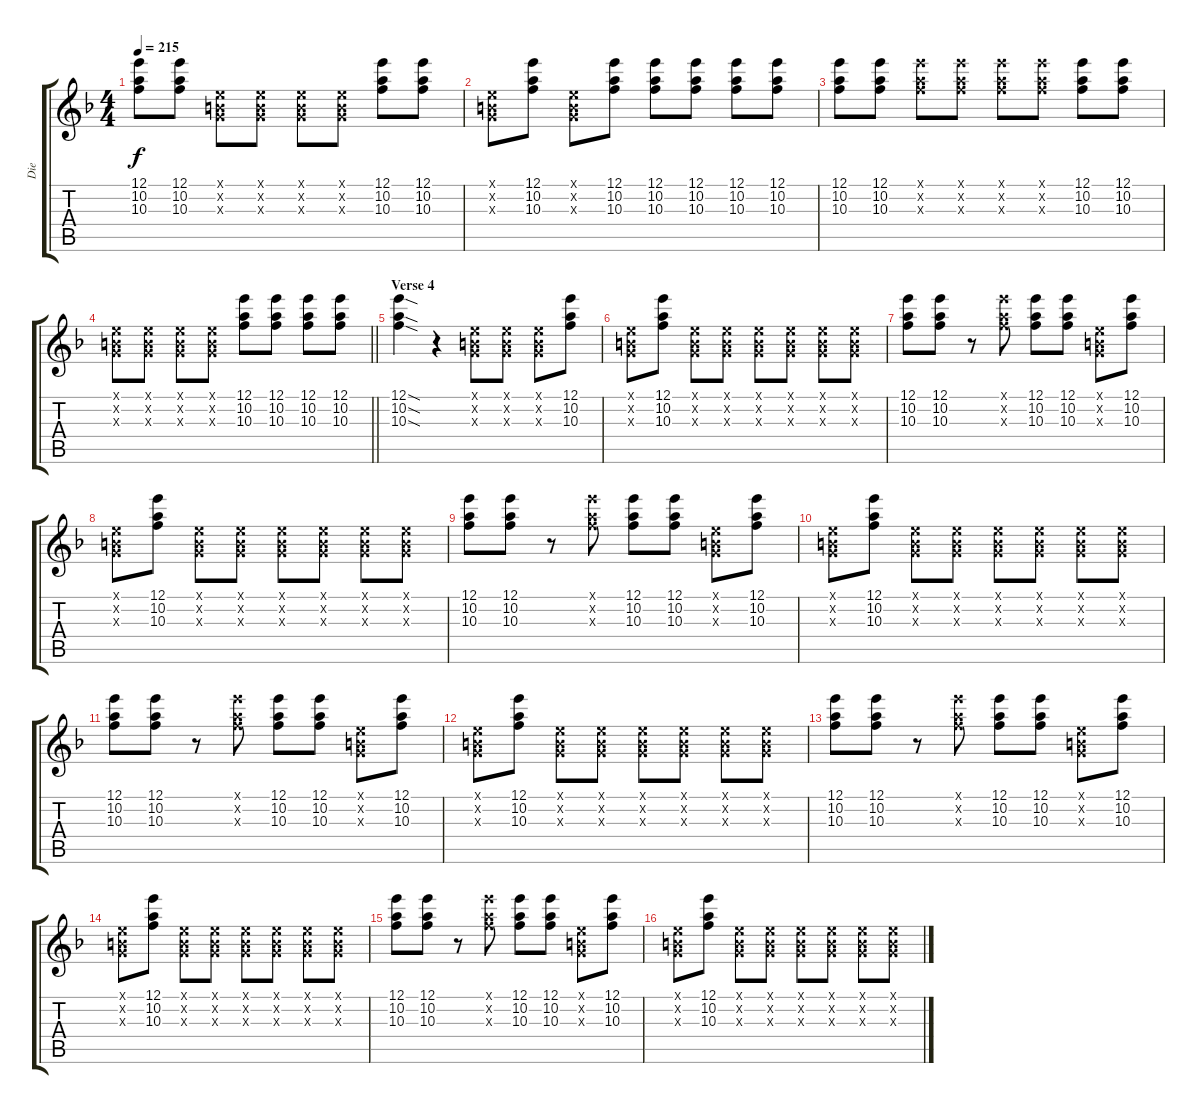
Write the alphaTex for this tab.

\track ("Die" "Die") {instrument distortionguitar}
\staff {score tabs}
\tuning (E4 B3 G3 D3 A2 D2) {hide}
\ts (4 4)
\tempo 215
\clef g2
\ks f
(12.1 10.2 10.3).8{dy f} (12.1 10.2 10.3).8 (0.1{x} 0.2{x} 0.3{x}).8 (0.1{x} 0.2{x} 0.3{x}).8 (0.1{x} 0.2{x} 0.3{x}).8 (0.1{x} 0.2{x} 0.3{x}).8 (12.1 10.2 10.3).8 (12.1 10.2 10.3).8 |
(0.1{x} 0.2{x} 0.3{x}).8 (12.1 10.2 10.3).8 (0.1{x} 0.2{x} 0.3{x}).8 (12.1 10.2 10.3).8 (12.1 10.2 10.3).8 (12.1 10.2 10.3).8 (12.1 10.2 10.3).8 (12.1 10.2 10.3).8 |
(12.1 10.2 10.3).8 (12.1 10.2 10.3).8 (12.1{x} 10.2{x} 10.3{x}).8 (12.1{x} 10.2{x} 10.3{x}).8 (12.1{x} 10.2{x} 10.3{x}).8 (12.1{x} 10.2{x} 10.3{x}).8 (12.1 10.2 10.3).8 (12.1 10.2 10.3).8 |
\barLineRight lightlight
(0.1{x} 0.2{x} 0.3{x}).8 (0.1{x} 0.2{x} 0.3{x}).8 (0.1{x} 0.2{x} 0.3{x}).8 (0.1{x} 0.2{x} 0.3{x}).8 (12.1 10.2 10.3).8 (12.1 10.2 10.3).8 (12.1 10.2 10.3).8 (12.1 10.2 10.3).8 |
\section ("" "Verse 4")
(12.1{sod} 10.2{sod} 10.3{sod}).4 r.4 (0.1{x} 0.2{x} 0.3{x}).8 (0.1{x} 0.2{x} 0.3{x}).8 (0.1{x} 0.2{x} 0.3{x}).8 (12.1 10.2 10.3).8 |
(0.1{x} 0.2{x} 0.3{x}).8 (12.1 10.2 10.3).8 (0.1{x} 0.2{x} 0.3{x}).8 (0.1{x} 0.2{x} 0.3{x}).8 (0.1{x} 0.2{x} 0.3{x}).8 (0.1{x} 0.2{x} 0.3{x}).8 (0.1{x} 0.2{x} 0.3{x}).8 (0.1{x} 0.2{x} 0.3{x}).8 |
(12.1 10.2 10.3).8 (12.1 10.2 10.3).8 r.8 (12.1{x} 10.2{x} 10.3{x}).8 (12.1 10.2 10.3).8 (12.1 10.2 10.3).8 (0.1{x} 0.2{x} 0.3{x}).8 (12.1 10.2 10.3).8 |
(0.1{x} 0.2{x} 0.3{x}).8 (12.1 10.2 10.3).8 (0.1{x} 0.2{x} 0.3{x}).8 (0.1{x} 0.2{x} 0.3{x}).8 (0.1{x} 0.2{x} 0.3{x}).8 (0.1{x} 0.2{x} 0.3{x}).8 (0.1{x} 0.2{x} 0.3{x}).8 (0.1{x} 0.2{x} 0.3{x}).8 |
(12.1 10.2 10.3).8 (12.1 10.2 10.3).8 r.8 (12.1{x} 10.2{x} 10.3{x}).8 (12.1 10.2 10.3).8 (12.1 10.2 10.3).8 (0.1{x} 0.2{x} 0.3{x}).8 (12.1 10.2 10.3).8 |
(0.1{x} 0.2{x} 0.3{x}).8 (12.1 10.2 10.3).8 (0.1{x} 0.2{x} 0.3{x}).8 (0.1{x} 0.2{x} 0.3{x}).8 (0.1{x} 0.2{x} 0.3{x}).8 (0.1{x} 0.2{x} 0.3{x}).8 (0.1{x} 0.2{x} 0.3{x}).8 (0.1{x} 0.2{x} 0.3{x}).8 |
(12.1 10.2 10.3).8 (12.1 10.2 10.3).8 r.8 (12.1{x} 10.2{x} 10.3{x}).8 (12.1 10.2 10.3).8 (12.1 10.2 10.3).8 (0.1{x} 0.2{x} 0.3{x}).8 (12.1 10.2 10.3).8 |
(0.1{x} 0.2{x} 0.3{x}).8 (12.1 10.2 10.3).8 (0.1{x} 0.2{x} 0.3{x}).8 (0.1{x} 0.2{x} 0.3{x}).8 (0.1{x} 0.2{x} 0.3{x}).8 (0.1{x} 0.2{x} 0.3{x}).8 (0.1{x} 0.2{x} 0.3{x}).8 (0.1{x} 0.2{x} 0.3{x}).8 |
(12.1 10.2 10.3).8 (12.1 10.2 10.3).8 r.8 (12.1{x} 10.2{x} 10.3{x}).8 (12.1 10.2 10.3).8 (12.1 10.2 10.3).8 (0.1{x} 0.2{x} 0.3{x}).8 (12.1 10.2 10.3).8 |
(0.1{x} 0.2{x} 0.3{x}).8 (12.1 10.2 10.3).8 (0.1{x} 0.2{x} 0.3{x}).8 (0.1{x} 0.2{x} 0.3{x}).8 (0.1{x} 0.2{x} 0.3{x}).8 (0.1{x} 0.2{x} 0.3{x}).8 (0.1{x} 0.2{x} 0.3{x}).8 (0.1{x} 0.2{x} 0.3{x}).8 |
(12.1 10.2 10.3).8 (12.1 10.2 10.3).8 r.8 (12.1{x} 10.2{x} 10.3{x}).8 (12.1 10.2 10.3).8 (12.1 10.2 10.3).8 (0.1{x} 0.2{x} 0.3{x}).8 (12.1 10.2 10.3).8 |
(0.1{x} 0.2{x} 0.3{x}).8 (12.1 10.2 10.3).8 (0.1{x} 0.2{x} 0.3{x}).8 (0.1{x} 0.2{x} 0.3{x}).8 (0.1{x} 0.2{x} 0.3{x}).8 (0.1{x} 0.2{x} 0.3{x}).8 (0.1{x} 0.2{x} 0.3{x}).8 (0.1{x} 0.2{x} 0.3{x}).8
